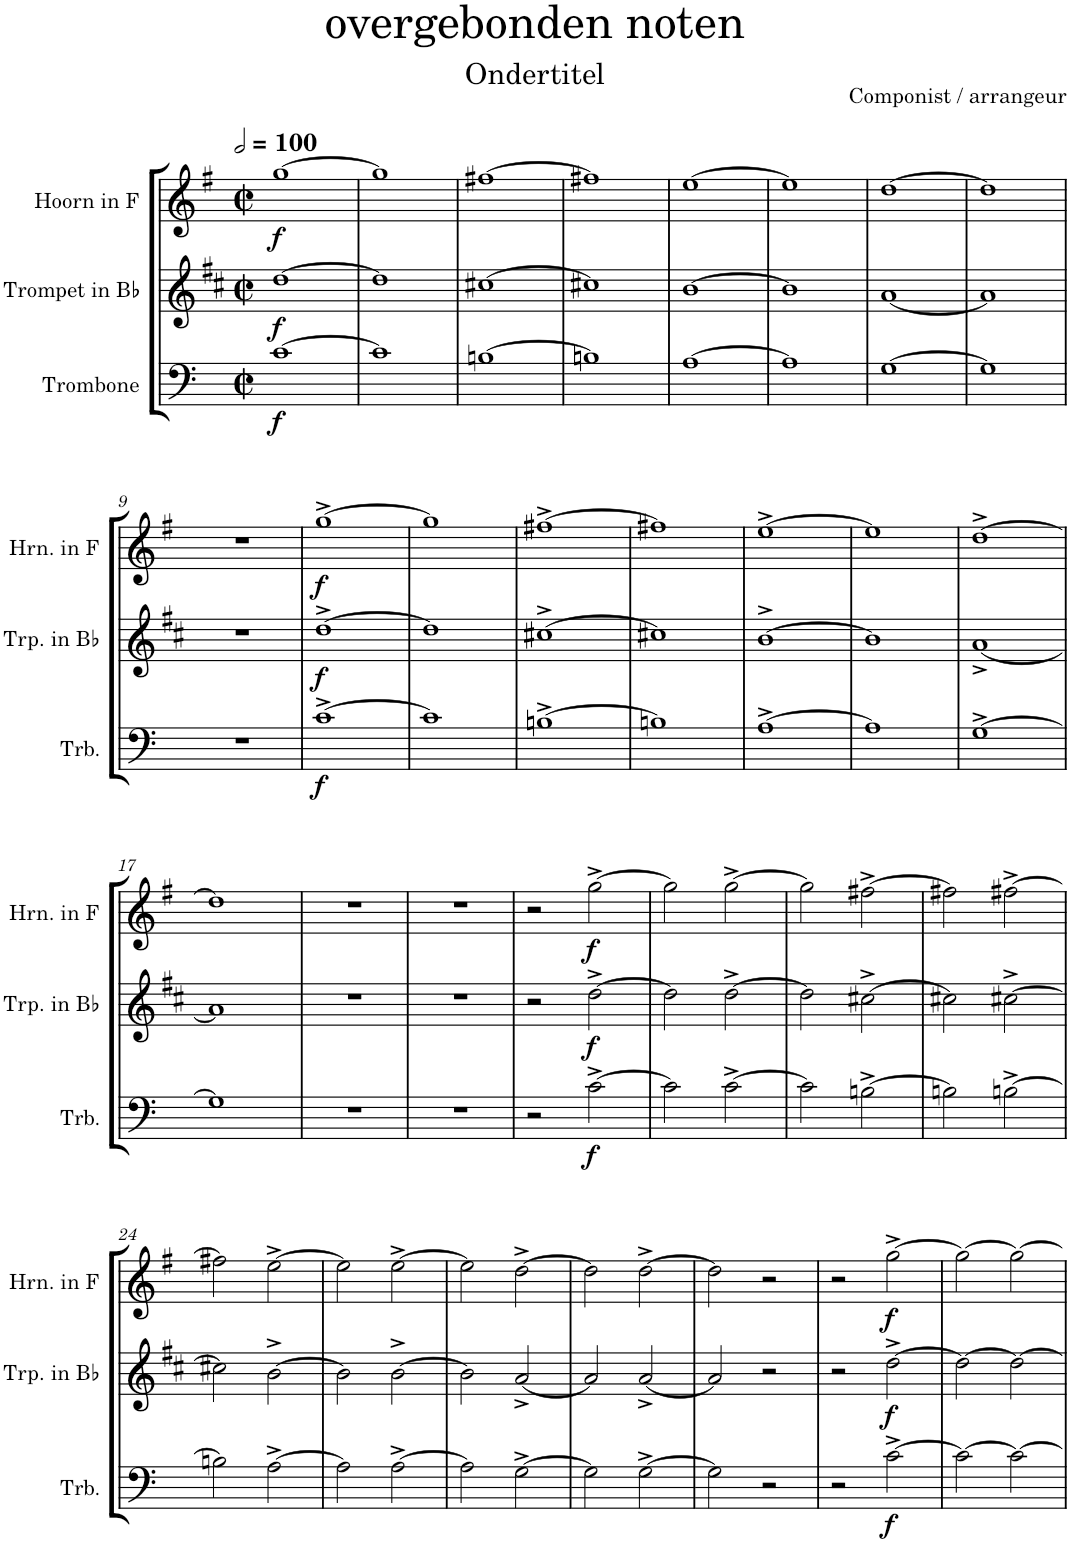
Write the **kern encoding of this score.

**kern	**dynam	**kern	**dynam	**kern	**dynam
*part3	*part3	*part2	*part2	*part1	*part1
*staff3	*staff3	*staff2	*staff2	*staff1	*staff1
*I"Trombone	*	*I"Trompet in Bb	*	*I"Hoorn in F	*
*I'Trb.	*	*I'Trp. in Bb	*	*I'Hrn. in F	*
*clefF4	*	*clefG2	*	*clefG2	*
*	*	*Trd1c2	*	*Trd4c7	*
*k[]	*	*k[f#c#]	*	*k[f#]	*
*M2/2	*	*M2/2	*	*M2/2	*
*met(c|)	*	*met(c|)	*	*met(c|)	*
*MM200	*	*MM200	*	*MM200	*
=1	=1	=1	=1	=1	=1
!	!LO:DY:b	!	!LO:DY:b	!	!LO:DY:b
[1c	f	[1dd	f	[1gg	f
=2	=2	=2	=2	=2	=2
1c]	.	1dd]	.	1gg]	.
=3	=3	=3	=3	=3	=3
[1Bn	.	[1cc#X	.	[1ff#X	.
=4	=4	=4	=4	=4	=4
1Bn]	.	1cc#X]	.	1ff#X]	.
=5	=5	=5	=5	=5	=5
[1A	.	[1b	.	[1ee	.
=6	=6	=6	=6	=6	=6
1A]	.	1b]	.	1ee]	.
=7	=7	=7	=7	=7	=7
[1G	.	[1a	.	[1dd	.
=8	=8	=8	=8	=8	=8
1G]	.	1a]	.	1dd]	.
!!LO:LB:g=z
=9	=9	=9	=9	=9	=9
1r	.	1r	.	1r	.
=10	=10	=10	=10	=10	=10
!	!LO:DY:b	!	!LO:DY:b	!	!LO:DY:b
[1c^	f	[1dd^	f	[1gg^	f
=11	=11	=11	=11	=11	=11
1c]	.	1dd]	.	1gg]	.
=12	=12	=12	=12	=12	=12
[1Bn^	.	[1cc#X^	.	[1ff#X^	.
=13	=13	=13	=13	=13	=13
1Bn]	.	1cc#X]	.	1ff#X]	.
=14	=14	=14	=14	=14	=14
[1A^	.	[1b^	.	[1ee^	.
=15	=15	=15	=15	=15	=15
1A]	.	1b]	.	1ee]	.
=16	=16	=16	=16	=16	=16
[1G^	.	[1a^	.	[1dd^	.
!!LO:LB:g=z
=17	=17	=17	=17	=17	=17
1G]	.	1a]	.	1dd]	.
=18	=18	=18	=18	=18	=18
1r	.	1r	.	1r	.
=19	=19	=19	=19	=19	=19
1r	.	1r	.	1r	.
=20	=20	=20	=20	=20	=20
2r	.	2r	.	2r	.
!	!LO:DY:b	!	!LO:DY:b	!	!LO:DY:b
[2c^\	f	[2dd^\	f	[2gg^\	f
=21	=21	=21	=21	=21	=21
2c\]	.	2dd\]	.	2gg\]	.
[2c^\	.	[2dd^\	.	[2gg^\	.
=22	=22	=22	=22	=22	=22
2c\]	.	2dd\]	.	2gg\]	.
[2Bn^\	.	[2cc#X^\	.	[2ff#X^\	.
=23	=23	=23	=23	=23	=23
2Bn\]	.	2cc#X\]	.	2ff#X\]	.
[2Bn^\	.	[2cc#X^\	.	[2ff#X^\	.
!!LO:LB:g=z
=24	=24	=24	=24	=24	=24
2Bn\]	.	2cc#X\]	.	2ff#X\]	.
[2A^\	.	[2b^\	.	[2ee^\	.
=25	=25	=25	=25	=25	=25
2A\]	.	2b\]	.	2ee\]	.
[2A^\	.	[2b^\	.	[2ee^\	.
=26	=26	=26	=26	=26	=26
2A\]	.	2b\]	.	2ee\]	.
[2G^\	.	[2a^/	.	[2dd^\	.
=27	=27	=27	=27	=27	=27
2G\]	.	2a/]	.	2dd\]	.
[2G^\	.	[2a^/	.	[2dd^\	.
=28	=28	=28	=28	=28	=28
2G\]	.	2a/]	.	2dd\]	.
2r	.	2r	.	2r	.
=29	=29	=29	=29	=29	=29
2r	.	2r	.	2r	.
!	!LO:DY:b	!	!LO:DY:b	!	!LO:DY:b
[2c^\	f	[2dd^\	f	[2gg^\	f
=30	=30	=30	=30	=30	=30
2c\_	.	2dd\_	.	2gg\_	.
2c\_	.	2dd\_	.	2gg\_	.
=	=	=	=	=	=
*-	*-	*-	*-	*-	*-
